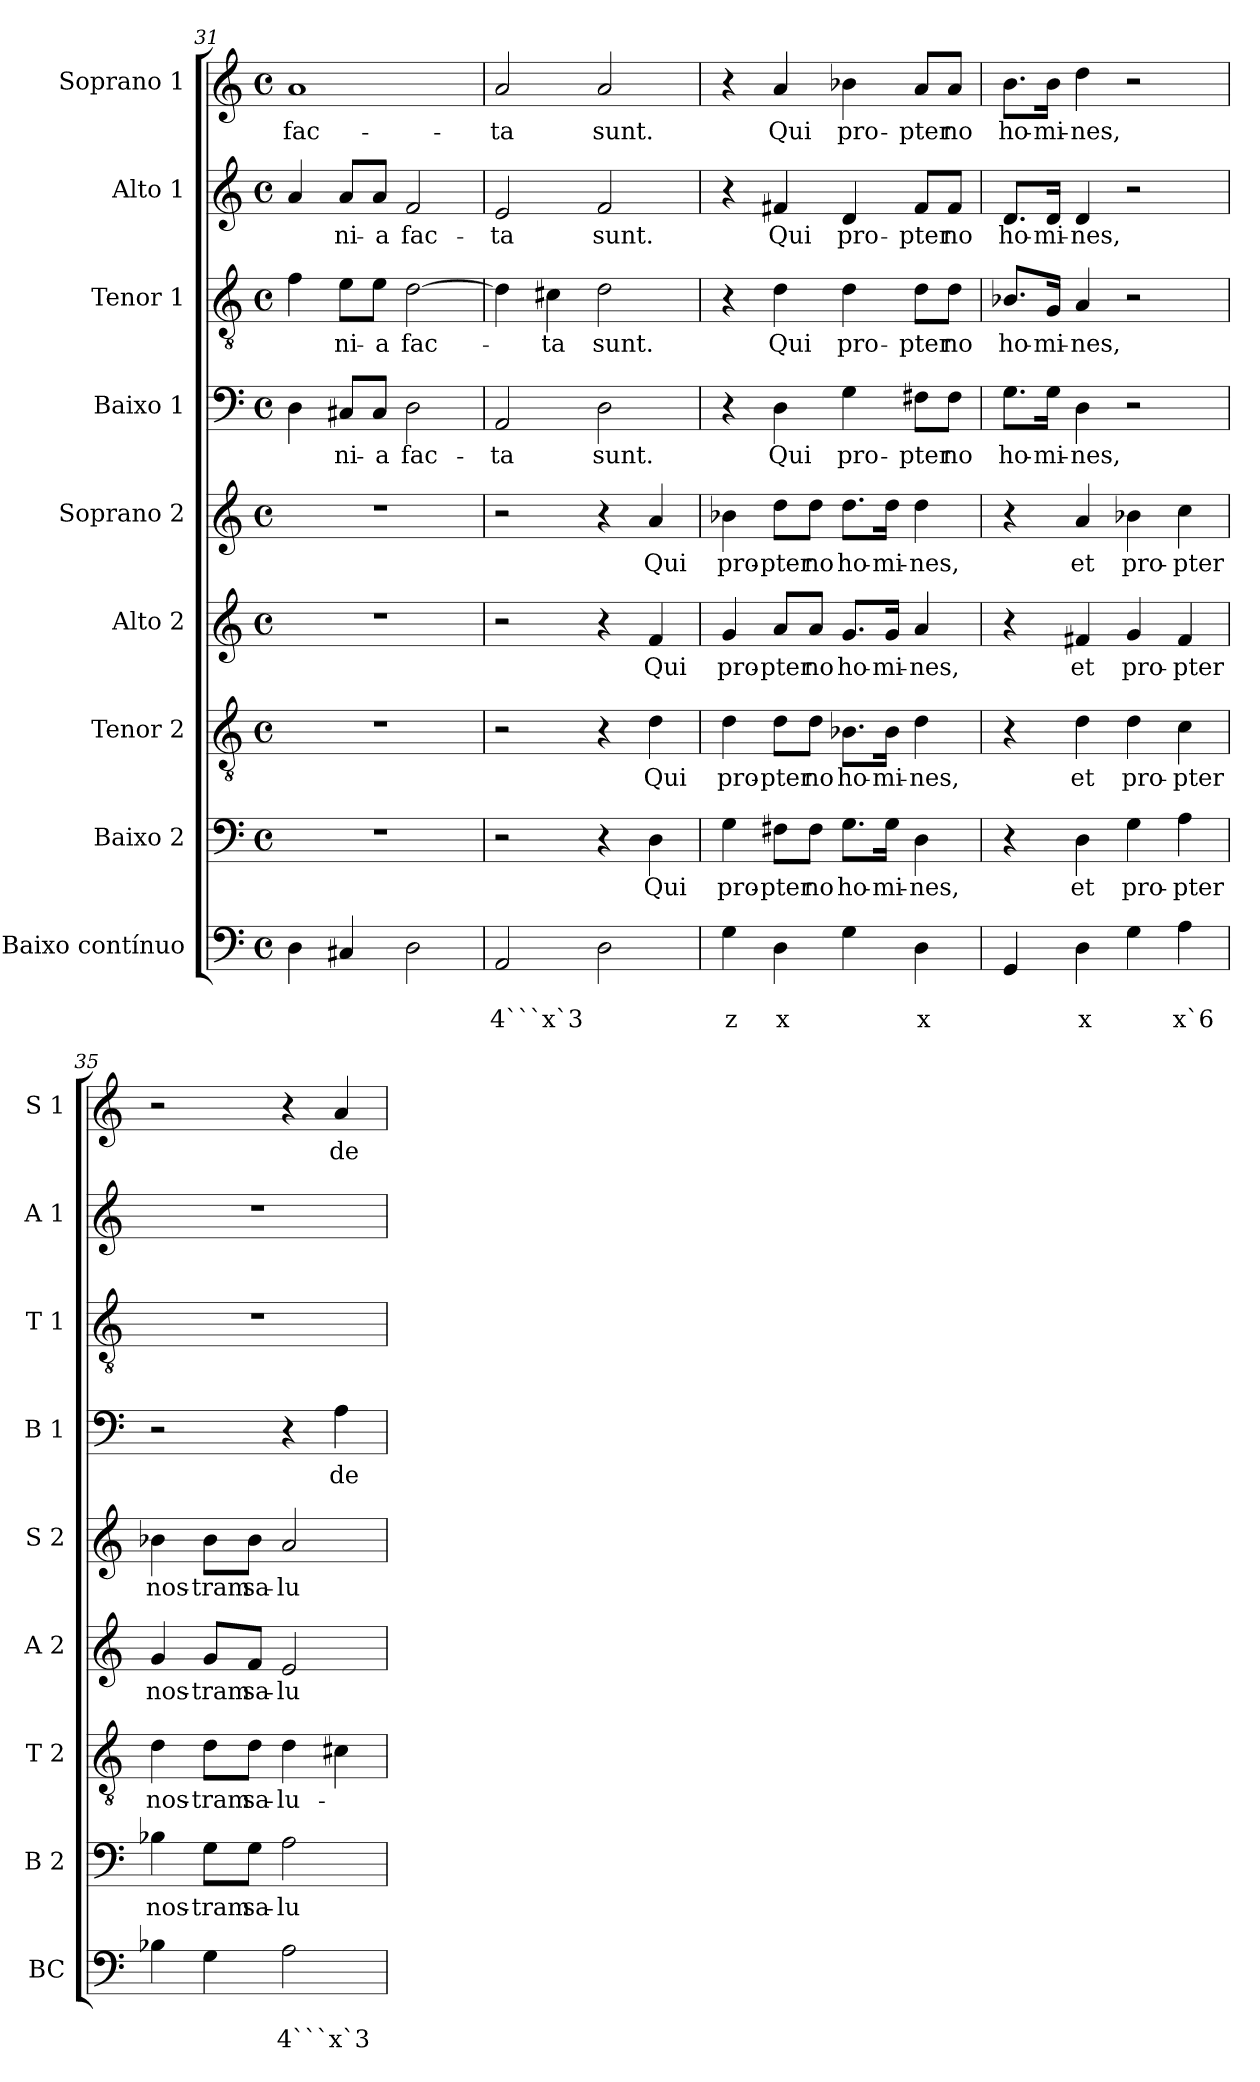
**kern	**text	**text	**kern	**text	**kern	**text	**kern	**text	**kern	**text	**kern	**text	**kern	**text	**kern	**text	**kern	**text
*part9	*part9	*part9	*part8	*part8	*part7	*part7	*part6	*part6	*part5	*part5	*part4	*part4	*part3	*part3	*part2	*part2	*part1	*part1
*staff9	*staff9	*staff9	*staff8	*staff8	*staff7	*staff7	*staff6	*staff6	*staff5	*staff5	*staff4	*staff4	*staff3	*staff3	*staff2	*staff2	*staff1	*staff1
*I"Baixo contínuo	*	*	*I"Baixo 2	*	*I"Tenor 2	*	*I"Alto 2	*	*I"Soprano 2	*	*I"Baixo 1	*	*I"Tenor 1	*	*I"Alto 1	*	*I"Soprano 1	*
*I'BC	*	*	*I'B 2	*	*I'T 2	*	*I'A 2	*	*I'S 2	*	*I'B 1	*	*I'T 1	*	*I'A 1	*	*I'S 1	*
*clefF4	*	*	*clefF4	*	*clefGv2	*	*clefG2	*	*clefG2	*	*clefF4	*	*clefGv2	*	*clefG2	*	*clefG2	*
*k[]	*	*	*k[]	*	*k[]	*	*k[]	*	*k[]	*	*k[]	*	*k[]	*	*k[]	*	*k[]	*
*C:	*	*	*C:	*	*C:	*	*C:	*	*C:	*	*C:	*	*C:	*	*C:	*	*C:	*
*M4/4	*	*	*M4/4	*	*M4/4	*	*M4/4	*	*M4/4	*	*M4/4	*	*M4/4	*	*M4/4	*	*M4/4	*
*met(c)	*	*	*met(c)	*	*met(c)	*	*met(c)	*	*met(c)	*	*met(c)	*	*met(c)	*	*met(c)	*	*met(c)	*
=31	=31	=31	=31	=31	=31	=31	=31	=31	=31	=31	=31	=31	=31	=31	=31	=31	=31	=31
!	!	!	!	!	!	!	!	!	!	!	!	!	!	!	!	!	!	!LO:LY:b
4D\	.	.	1r	.	1r	.	1r	.	1r	.	4D\	.	4f\	.	4a/	.	1a	fac-
!	!	!	!	!	!	!	!	!	!	!	!	!LO:LY:b	!	!LO:LY:b	!	!LO:LY:b	!	!
4C#X/	.	.	.	.	.	.	.	.	.	.	8C#X/L	-ni-	8e\L	-ni-	8a/L	-ni-	.	.
!	!	!	!	!	!	!	!	!	!	!	!	!LO:LY:b	!	!LO:LY:b	!	!LO:LY:b	!	!
.	.	.	.	.	.	.	.	.	.	.	8C#/J	-a	8e\J	-a	8a/J	-a	.	.
!	!	!	!	!	!	!	!	!	!	!	!	!LO:LY:b	!	!LO:LY:b	!	!LO:LY:b	!	!
2D\	.	.	.	.	.	.	.	.	.	.	2D\	fac-	[2d\	fac-	2f/	fac-	.	.
=32	=32	=32	=32	=32	=32	=32	=32	=32	=32	=32	=32	=32	=32	=32	=32	=32	=32	=32
!	!	!LO:LY:b	!	!	!	!	!	!	!	!	!	!LO:LY:b	!	!	!	!LO:LY:b	!	!LO:LY:b
2AA/	.	4```x`3	2r	.	2r	.	2r	.	2r	.	2AA/	-ta	4d\]	.	2e/	-ta	2a/	-ta
!	!	!	!	!	!	!	!	!	!	!	!	!	!	!LO:LY:b	!	!	!	!
.	.	.	.	.	.	.	.	.	.	.	.	.	4c#X\	-ta	.	.	.	.
!	!	!	!	!	!	!	!	!	!	!	!	!LO:LY:b	!	!LO:LY:b	!	!LO:LY:b	!	!LO:LY:b
2D\	.	.	4r	.	4r	.	4r	.	4r	.	2D\	sunt.	2d\	sunt.	2f/	sunt.	2a/	sunt.
!	!	!	!	!LO:LY:b	!	!LO:LY:b	!	!LO:LY:b	!	!LO:LY:b	!	!	!	!	!	!	!	!
.	.	.	4D\	Qui	4d\	Qui	4f/	Qui	4a/	Qui	.	.	.	.	.	.	.	.
!!LO:PB:g=z
=33	=33	=33	=33	=33	=33	=33	=33	=33	=33	=33	=33	=33	=33	=33	=33	=33	=33	=33
!	!	!LO:LY:b	!	!LO:LY:b	!	!LO:LY:b	!	!LO:LY:b	!	!LO:LY:b	!	!	!	!	!	!	!	!
4G\	.	z	4G\	pro-	4d\	pro-	4g/	pro-	4b-X\	pro-	4r	.	4r	.	4r	.	4r	.
!	!	!LO:LY:b	!	!LO:LY:b	!	!LO:LY:b	!	!LO:LY:b	!	!LO:LY:b	!	!LO:LY:b	!	!LO:LY:b	!	!LO:LY:b	!	!LO:LY:b
4D\	.	x	8F#X\L	-pter	8d\L	-pter	8a/L	-pter	8dd\L	-pter	4D\	Qui	4d\	Qui	4f#X/	Qui	4a/	Qui
!	!	!	!	!LO:LY:b	!	!LO:LY:b	!	!LO:LY:b	!	!LO:LY:b	!	!	!	!	!	!	!	!
.	.	.	8F#\J	no	8d\J	no	8a/J	no	8dd\J	no	.	.	.	.	.	.	.	.
!	!	!	!	!LO:LY:b	!	!LO:LY:b	!	!LO:LY:b	!	!LO:LY:b	!	!LO:LY:b	!	!LO:LY:b	!	!LO:LY:b	!	!LO:LY:b
4G\	.	.	8.G\L	ho-	8.B-X\L	ho-	8.g/L	ho-	8.dd\L	ho-	4G\	pro-	4d\	pro-	4d/	pro-	4b-X\	pro-
!	!	!	!	!LO:LY:b	!	!LO:LY:b	!	!LO:LY:b	!	!LO:LY:b	!	!	!	!	!	!	!	!
.	.	.	16G\Jk	-mi-	16B-\Jk	-mi-	16g/Jk	-mi-	16dd\Jk	-mi-	.	.	.	.	.	.	.	.
!	!	!LO:LY:b	!	!LO:LY:b	!	!LO:LY:b	!	!LO:LY:b	!	!LO:LY:b	!	!LO:LY:b	!	!LO:LY:b	!	!LO:LY:b	!	!LO:LY:b
4D\	.	x	4D\	-nes,	4d\	-nes,	4a/	-nes,	4dd\	-nes,	8F#X\L	-pter	8d\L	-pter	8f#/L	-pter	8a/L	-pter
!	!	!	!	!	!	!	!	!	!	!	!	!LO:LY:b	!	!LO:LY:b	!	!LO:LY:b	!	!LO:LY:b
.	.	.	.	.	.	.	.	.	.	.	8F#\J	no	8d\J	no	8f#/J	no	8a/J	no
=34	=34	=34	=34	=34	=34	=34	=34	=34	=34	=34	=34	=34	=34	=34	=34	=34	=34	=34
!	!	!	!	!	!	!	!	!	!	!	!	!LO:LY:b	!	!LO:LY:b	!	!LO:LY:b	!	!LO:LY:b
4GG/	.	.	4r	.	4r	.	4r	.	4r	.	8.G\L	ho-	8.B-X/L	ho-	8.d/L	ho-	8.b\L	ho-
!	!	!	!	!	!	!	!	!	!	!	!	!LO:LY:b	!	!LO:LY:b	!	!LO:LY:b	!	!LO:LY:b
.	.	.	.	.	.	.	.	.	.	.	16G\Jk	-mi-	16G/Jk	-mi-	16d/Jk	-mi-	16b\Jk	-mi-
!	!	!LO:LY:b	!	!LO:LY:b	!	!LO:LY:b	!	!LO:LY:b	!	!LO:LY:b	!	!LO:LY:b	!	!LO:LY:b	!	!LO:LY:b	!	!LO:LY:b
4D\	.	x	4D\	et	4d\	et	4f#X/	et	4a/	et	4D\	-nes,	4A/	-nes,	4d/	-nes,	4dd\	-nes,
!	!	!	!	!LO:LY:b	!	!LO:LY:b	!	!LO:LY:b	!	!LO:LY:b	!	!	!	!	!	!	!	!
4G\	.	.	4G\	pro-	4d\	pro-	4g/	pro-	4b-X\	pro-	2r	.	2r	.	2r	.	2r	.
!	!	!LO:LY:b	!	!LO:LY:b	!	!LO:LY:b	!	!LO:LY:b	!	!LO:LY:b	!	!	!	!	!	!	!	!
4A\	.	x`6	4A\	-pter	4c\	-pter	4f#/	-pter	4cc\	-pter	.	.	.	.	.	.	.	.
=35	=35	=35	=35	=35	=35	=35	=35	=35	=35	=35	=35	=35	=35	=35	=35	=35	=35	=35
!	!	!	!	!LO:LY:b	!	!LO:LY:b	!	!LO:LY:b	!	!LO:LY:b	!	!	!	!	!	!	!	!
4B-X\	.	.	4B-X\	nos-	4d\	nos-	4g/	nos-	4b-X\	nos-	2r	.	1r	.	1r	.	2r	.
!	!	!	!	!LO:LY:b	!	!LO:LY:b	!	!LO:LY:b	!	!LO:LY:b	!	!	!	!	!	!	!	!
4G\	.	.	8G\L	-tram	8d\L	-tram	8g/L	-tram	8b-\L	-tram	.	.	.	.	.	.	.	.
!	!	!	!	!LO:LY:b	!	!LO:LY:b	!	!LO:LY:b	!	!LO:LY:b	!	!	!	!	!	!	!	!
.	.	.	8G\J	sa-	8d\J	sa-	8f/J	sa-	8b-\J	sa-	.	.	.	.	.	.	.	.
!	!	!LO:LY:b	!	!LO:LY:b	!	!LO:LY:b	!	!LO:LY:b	!	!LO:LY:b	!	!	!	!	!	!	!	!
2A\	.	4```x`3	2A\	-lu-	4d\	-lu-	2e/	-lu-	2a/	-lu-	4r	.	.	.	.	.	4r	.
!	!	!	!	!	!	!	!	!	!	!	!	!LO:LY:b	!	!	!	!	!	!LO:LY:b
.	.	.	.	.	4c#X\	.	.	.	.	.	4A\	de-	.	.	.	.	4a/	de-
=	=	=	=	=	=	=	=	=	=	=	=	=	=	=	=	=	=	=
*-	*-	*-	*-	*-	*-	*-	*-	*-	*-	*-	*-	*-	*-	*-	*-	*-	*-	*-
